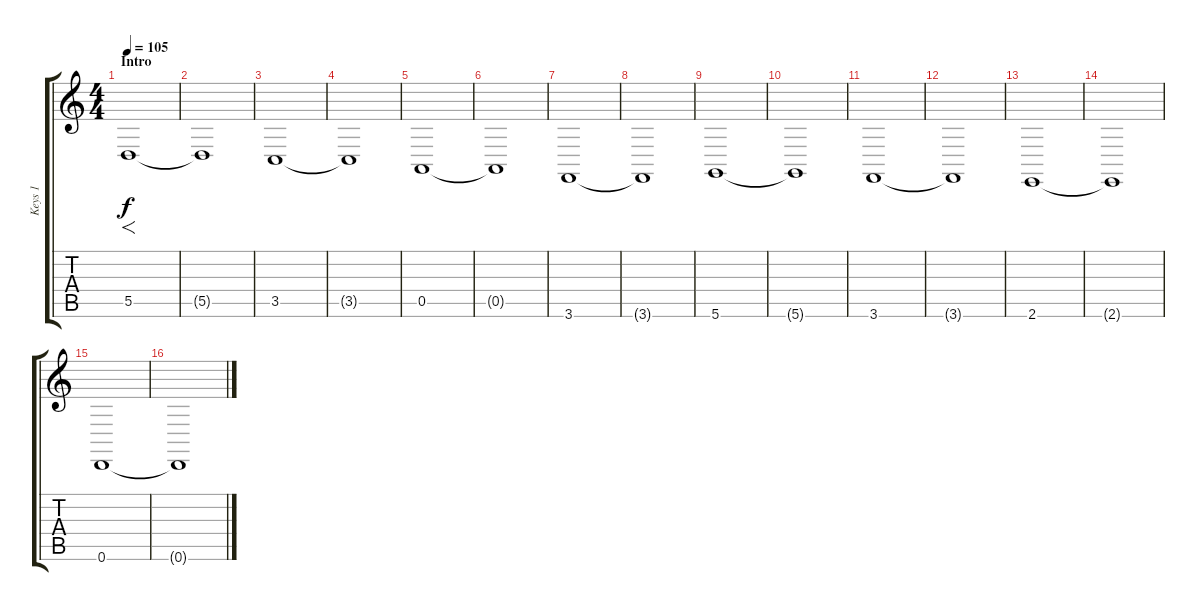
\track ("Keys 1" "Keys 1") {instrument cello}
\staff {score tabs}
\tuning (E4 B3 G3 D3 A2 D2) {hide}
\ts (4 4)
\section ("" "Intro")
\tempo 105
\clef g2
\ks c
5.5.1{f dy f instrument cello} |
5.5{t}.1 |
3.5.1 |
3.5{t}.1 |
0.5.1 |
0.5{t}.1 |
3.6.1 |
3.6{t}.1 |
5.6.1 |
5.6{t}.1 |
3.6.1 |
3.6{t}.1 |
2.6.1 |
2.6{t}.1 |
0.6.1 |
0.6{t}.1
